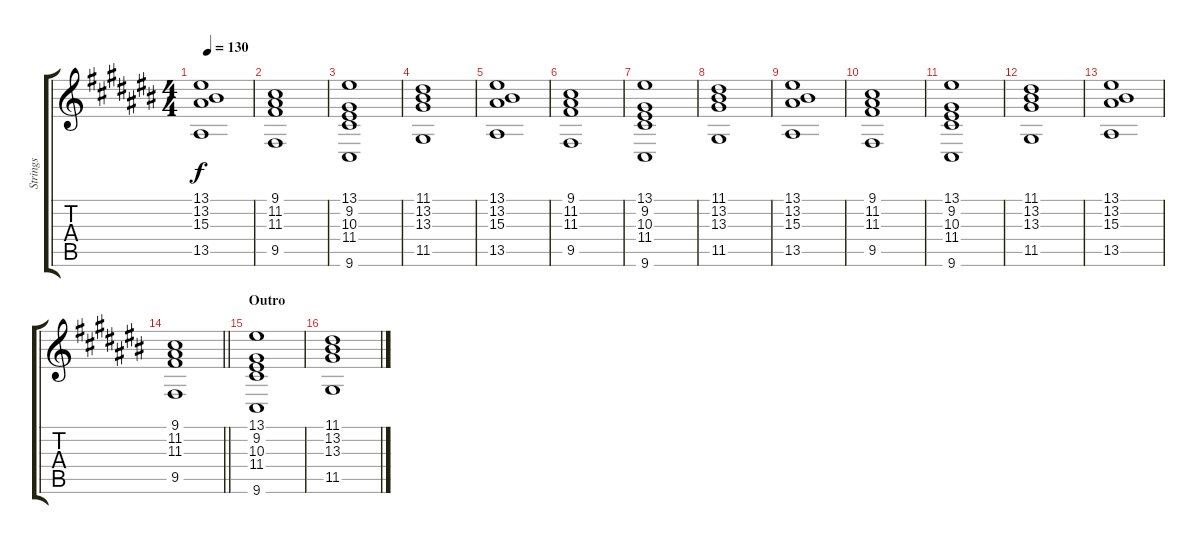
\track ("Strings" "Strings") {instrument stringensemble1}
\staff {score tabs}
\tuning (E4 B3 G3 D3 A2 E2) {hide}
\ts (4 4)
\tempo 130
\clef g2
\ks c#
(13.1 13.2 15.3 13.5).1{dy f} |
(9.1 11.2 11.3 9.5).1 |
(13.1 9.2 10.3 11.4 9.6).1 |
(11.1 13.2 13.3 11.5).1 |
(13.1 13.2 15.3 13.5).1 |
(9.1 11.2 11.3 9.5).1 |
(13.1 9.2 10.3 11.4 9.6).1 |
(11.1 13.2 13.3 11.5).1 |
(13.1 13.2 15.3 13.5).1 |
(9.1 11.2 11.3 9.5).1 |
(13.1 9.2 10.3 11.4 9.6).1 |
(11.1 13.2 13.3 11.5).1 |
(13.1 13.2 15.3 13.5).1 |
\barLineRight lightlight
(9.1 11.2 11.3 9.5).1 |
\section ("" "Outro")
(13.1 9.2 10.3 11.4 9.6).1 |
(11.1 13.2 13.3 11.5).1
